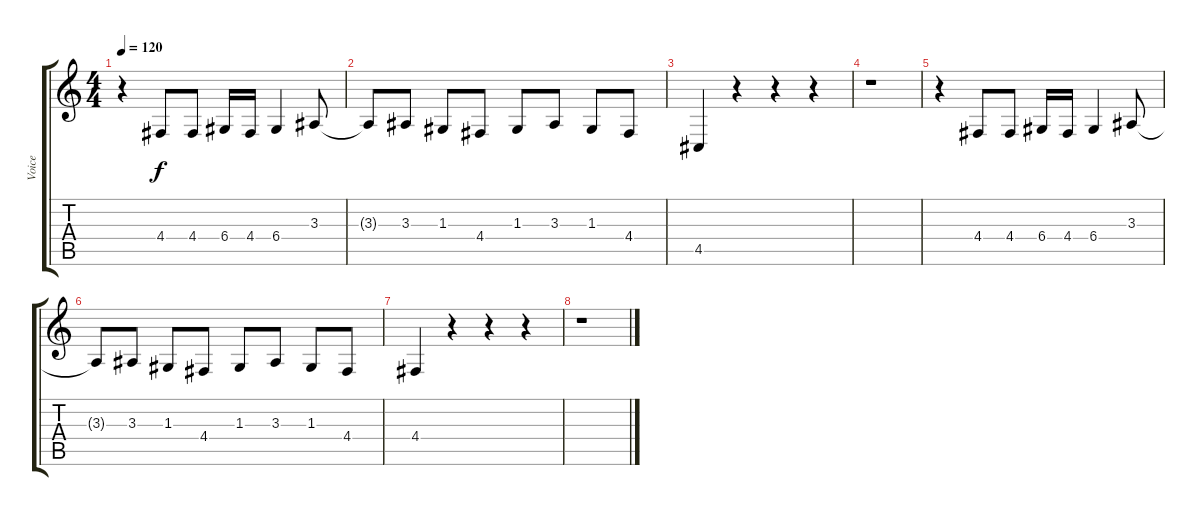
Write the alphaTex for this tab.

\track ("Voice" "Voice") {instrument clarinet}
\staff {score tabs}
\tuning (E4 B3 G3 D3 A2 E2) {hide}
\ts (4 4)
\tempo 120
\clef g2
\ks c
r.4{dy f} 4.4.8 4.4.8 6.4.16 4.4.16 6.4.4 3.3.8 |
3.3{t}.8 3.3.8 1.3.8 4.4.8 1.3.8 3.3.8 1.3.8 4.4.8 |
4.5.4 r.4 r.4 r.4 |
r.1 |
r.4 4.4.8 4.4.8 6.4.16 4.4.16 6.4.4 3.3.8 |
3.3{t}.8 3.3.8 1.3.8 4.4.8 1.3.8 3.3.8 1.3.8 4.4.8 |
4.4.4 r.4 r.4 r.4 |
r.1
